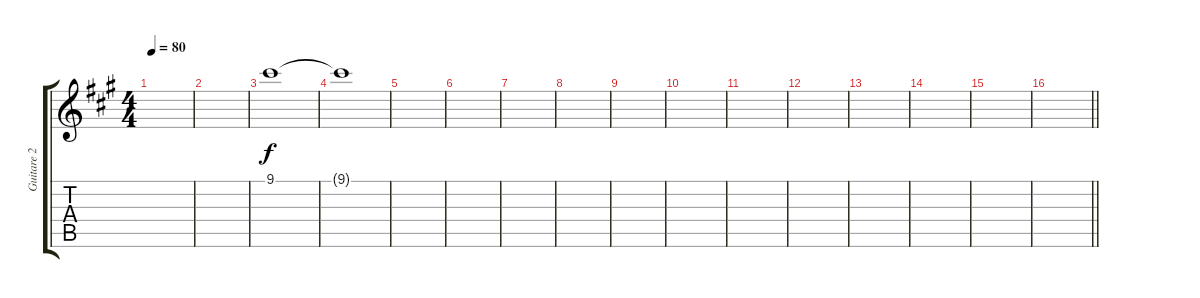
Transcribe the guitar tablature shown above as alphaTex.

\track ("Guitare 2" "Guitare 2") {instrument distortionguitar}
\staff {score tabs}
\tuning (E4 B3 G3 D3 A2 E2) {hide}
\ts (4 4)
\tempo 80
\clef g2
\ks a
|
|
9.1.1 |
9.1{t}.1 |
|
|
|
|
|
|
|
|
|
|
|
\barLineRight lightlight
